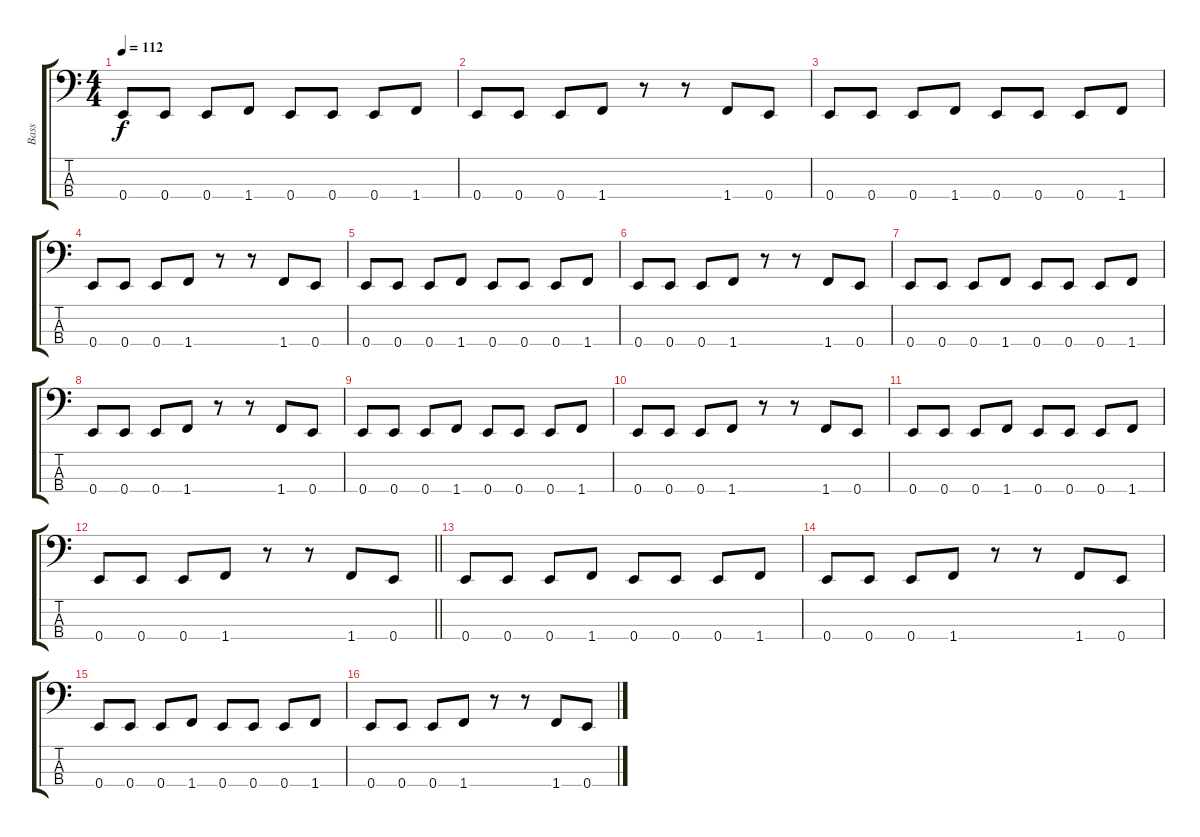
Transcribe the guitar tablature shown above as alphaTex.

\track ("Bass" "Bass") {instrument electricbassfinger}
\staff {score tabs}
\tuning (G2 D2 A1 E1) {hide}
\ts (4 4)
\tempo 112
\clef f4
\ks c
0.4.8{dy f} 0.4.8 0.4.8 1.4.8 0.4.8 0.4.8 0.4.8 1.4.8 |
0.4.8 0.4.8 0.4.8 1.4.8 r.8 r.8 1.4.8 0.4.8 |
0.4.8 0.4.8 0.4.8 1.4.8 0.4.8 0.4.8 0.4.8 1.4.8 |
0.4.8 0.4.8 0.4.8 1.4.8 r.8 r.8 1.4.8 0.4.8 |
0.4.8 0.4.8 0.4.8 1.4.8 0.4.8 0.4.8 0.4.8 1.4.8 |
0.4.8 0.4.8 0.4.8 1.4.8 r.8 r.8 1.4.8 0.4.8 |
0.4.8 0.4.8 0.4.8 1.4.8 0.4.8 0.4.8 0.4.8 1.4.8 |
0.4.8 0.4.8 0.4.8 1.4.8 r.8 r.8 1.4.8 0.4.8 |
0.4.8 0.4.8 0.4.8 1.4.8 0.4.8 0.4.8 0.4.8 1.4.8 |
0.4.8 0.4.8 0.4.8 1.4.8 r.8 r.8 1.4.8 0.4.8 |
0.4.8 0.4.8 0.4.8 1.4.8 0.4.8 0.4.8 0.4.8 1.4.8 |
\barLineRight lightlight
0.4.8 0.4.8 0.4.8 1.4.8 r.8 r.8 1.4.8 0.4.8 |
0.4.8 0.4.8 0.4.8 1.4.8 0.4.8 0.4.8 0.4.8 1.4.8 |
0.4.8 0.4.8 0.4.8 1.4.8 r.8 r.8 1.4.8 0.4.8 |
0.4.8 0.4.8 0.4.8 1.4.8 0.4.8 0.4.8 0.4.8 1.4.8 |
0.4.8 0.4.8 0.4.8 1.4.8 r.8 r.8 1.4.8 0.4.8
